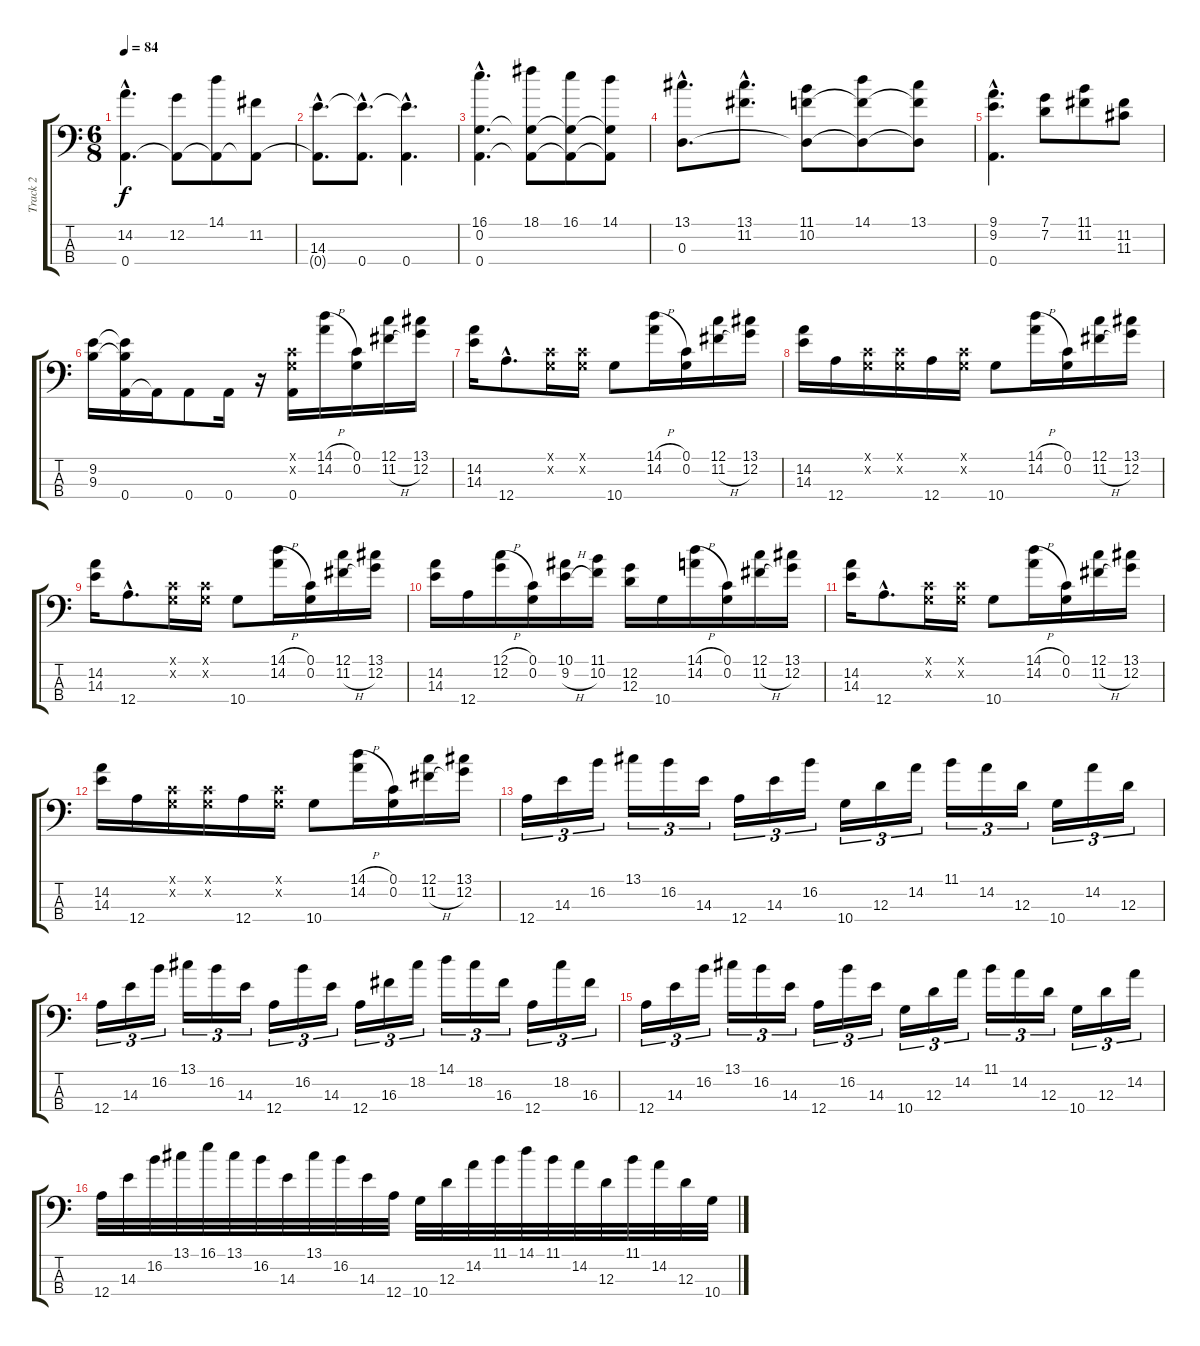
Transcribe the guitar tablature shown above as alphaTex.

\track ("Track 2" "Track 2") {instrument slapbass1}
\staff {score tabs}
\tuning (C3 G2 D2 A1) {hide}
\ts (6 8)
\tempo 84
\clef f4
\ks c
(14.2{hac} 0.4{hac t}).4{d dy f} (12.2 0.4{t}).8 (14.1 0.4{t}).8 (11.2 0.4{t}).8 |
(14.3{hac} 0.4{hac t}).8{d} (14.3{hac t} 0.4{hac}).8{d} (14.3{hac t} 0.4{hac}).4{d} |
(16.1{hac} 0.2{hac} 0.4{hac}).4{d} (18.1 0.2{t} 0.4{t}).8 (16.1 0.2{t} 0.4{t}).8 (14.1 0.2{t} 0.4{t}).8 |
(13.1{hac} 0.3{hac}).8{d} (13.1{hac} 11.2{hac}).8{d} (11.1 10.2 0.3{t}).8 (14.1 10.2{t} 0.3{t}).8 (13.1 10.2{t} 0.3{t}).8 |
(9.1{hac} 9.2{hac} 0.4{hac}).4{d} (7.1 7.2).8 (11.1 11.2).8 (11.2 11.3).8 |
(9.2 9.3).16 (9.2{t} 9.3{t} 0.4).16 0.4{t}.16 0.4.8 0.4.16 r.16 (0.1{x} 0.2{x} 0.4).16 (14.1{h} 14.2).16 (0.1 0.2).16 (12.1 11.2{h}).16 (13.1 12.2).16 |
(14.2 14.3).16 12.4{hac}.8{d} (0.1{x} 0.2{x}).16 (0.1{x} 0.2{x}).16 10.4.8 (14.1{h} 14.2).16 (0.1 0.2).16 (12.1 11.2{h}).16 (13.1 12.2).16 |
(14.2 14.3).16 12.4.16 (0.1{x} 0.2{x}).16 (0.1{x} 0.2{x}).16 12.4.16 (0.1{x} 0.2{x}).16 10.4.8 (14.1{h} 14.2).16 (0.1 0.2).16 (12.1 11.2{h}).16 (13.1 12.2).16 |
(14.2 14.3).16 12.4{hac}.8{d} (0.1{x} 0.2{x}).16 (0.1{x} 0.2{x}).16 10.4.8 (14.1{h} 14.2).16 (0.1 0.2).16 (12.1 11.2{h}).16 (13.1 12.2).16 |
(14.2 14.3).16 12.4.16 (12.1{h} 12.2).16 (0.1 0.2).16 (10.1 9.2{h}).16 (11.1 10.2).16 (12.2 12.3).16 10.4.16 (14.1{h} 14.2).16 (0.1 0.2).16 (12.1 11.2{h}).16 (13.1 12.2).16 |
(14.2 14.3).16 12.4{hac}.8{d} (0.1{x} 0.2{x}).16 (0.1{x} 0.2{x}).16 10.4.8 (14.1{h} 14.2).16 (0.1 0.2).16 (12.1 11.2{h}).16 (13.1 12.2).16 |
(14.2 14.3).16 12.4.16 (0.1{x} 0.2{x}).16 (0.1{x} 0.2{x}).16 12.4.16 (0.1{x} 0.2{x}).16 10.4.8 (14.1{h} 14.2).16 (0.1 0.2).16 (12.1 11.2{h}).16 (13.1 12.2).16 |
12.4.16{tu (3 2)} 14.3.16{tu (3 2)} 16.2.16{tu (3 2)} 13.1.16{tu (3 2)} 16.2.16{tu (3 2)} 14.3.16{tu (3 2)} 12.4.16{tu (3 2)} 14.3.16{tu (3 2)} 16.2.16{tu (3 2)} 10.4.16{tu (3 2)} 12.3.16{tu (3 2)} 14.2.16{tu (3 2)} 11.1.16{tu (3 2)} 14.2.16{tu (3 2)} 12.3.16{tu (3 2)} 10.4.16{tu (3 2)} 14.2.16{tu (3 2)} 12.3.16{tu (3 2)} |
12.4.16{tu (3 2)} 14.3.16{tu (3 2)} 16.2.16{tu (3 2)} 13.1.16{tu (3 2)} 16.2.16{tu (3 2)} 14.3.16{tu (3 2)} 12.4.16{tu (3 2)} 16.2.16{tu (3 2)} 14.3.16{tu (3 2)} 12.4.16{tu (3 2)} 16.3.16{tu (3 2)} 18.2.16{tu (3 2)} 14.1.16{tu (3 2)} 18.2.16{tu (3 2)} 16.3.16{tu (3 2)} 12.4.16{tu (3 2)} 18.2.16{tu (3 2)} 16.3.16{tu (3 2)} |
12.4.16{tu (3 2)} 14.3.16{tu (3 2)} 16.2.16{tu (3 2)} 13.1.16{tu (3 2)} 16.2.16{tu (3 2)} 14.3.16{tu (3 2)} 12.4.16{tu (3 2)} 16.2.16{tu (3 2)} 14.3.16{tu (3 2)} 10.4.16{tu (3 2)} 12.3.16{tu (3 2)} 14.2.16{tu (3 2)} 11.1.16{tu (3 2)} 14.2.16{tu (3 2)} 12.3.16{tu (3 2)} 10.4.16{tu (3 2)} 12.3.16{tu (3 2)} 14.2.16{tu (3 2)} |
12.4.32 14.3.32 16.2.32 13.1.32 16.1.32 13.1.32 16.2.32 14.3.32 13.1.32 16.2.32 14.3.32 12.4.32 10.4.32 12.3.32 14.2.32 11.1.32 14.1.32 11.1.32 14.2.32 12.3.32 11.1.32 14.2.32 12.3.32 10.4.32
